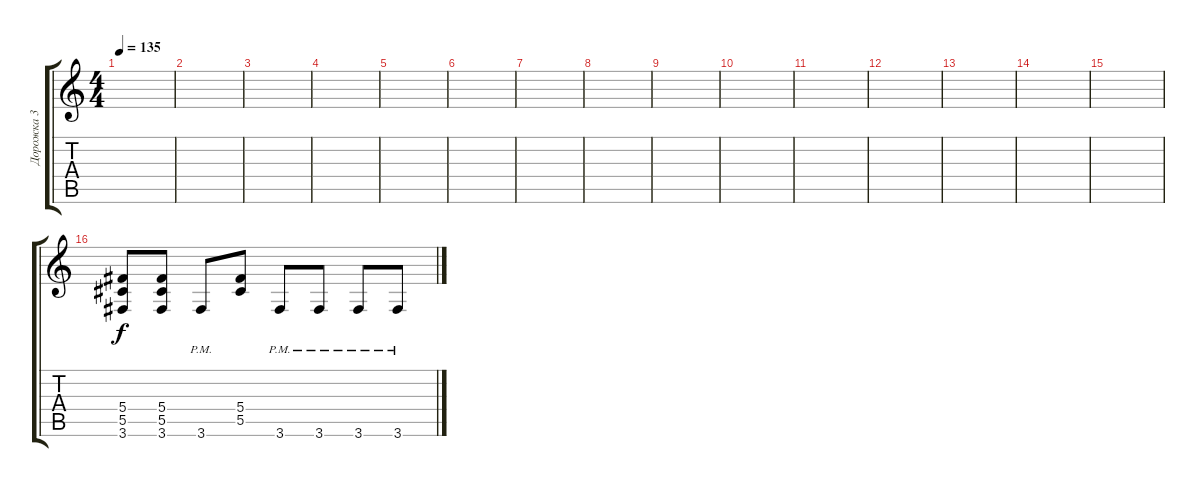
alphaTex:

\track ("Дорожка 3" "Дорожка 3") {instrument distortionguitar}
\staff {score tabs}
\tuning (Eb4 Bb3 Gb3 Db3 Ab2 Eb2) {hide}
\ts (4 4)
\tempo 135
\clef g2
\ks c
|
|
|
|
|
|
|
|
|
|
|
|
|
|
|
(5.4 5.5 3.6).8 (5.4 5.5 3.6).8 3.6{pm}.8 (5.4 5.5).8 3.6{pm}.8 3.6{pm}.8 3.6{pm}.8 3.6{pm}.8
